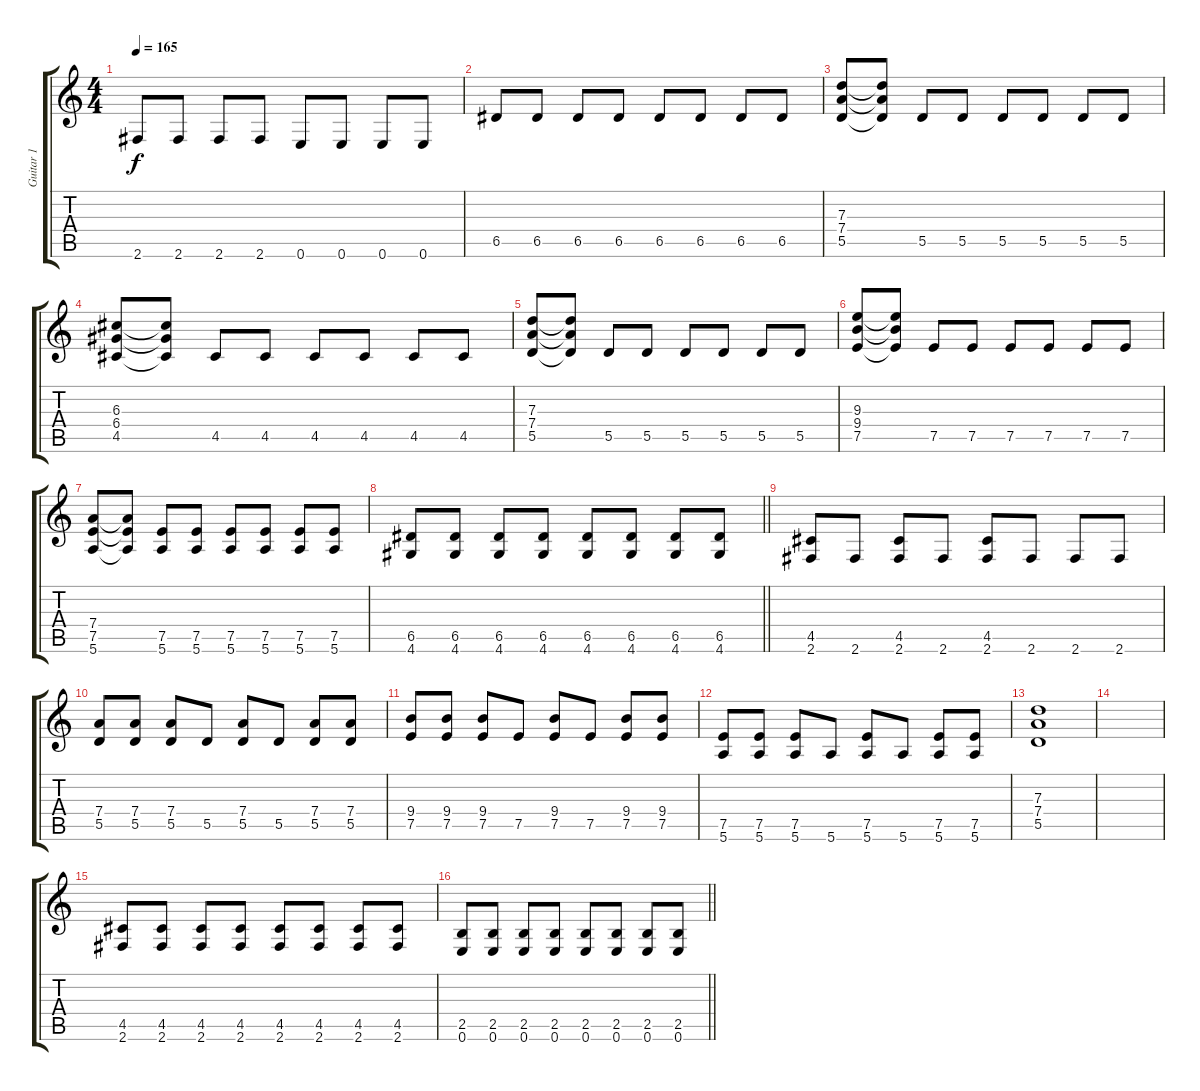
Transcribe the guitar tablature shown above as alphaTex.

\track ("Guitar 1" "Guitar 1") {instrument overdrivenguitar}
\staff {score tabs}
\tuning (E4 B3 G3 D3 A2 E2) {hide}
\ts (4 4)
\tempo 165
\clef g2
\ks c
2.6.8{dy f} 2.6.8 2.6.8 2.6.8 0.6.8 0.6.8 0.6.8 0.6.8 |
6.5.8 6.5.8 6.5.8 6.5.8 6.5.8 6.5.8 6.5.8 6.5.8 |
(7.3 7.4 5.5).8 (7.3{t} 7.4{t} 5.5{t}).8 5.5.8 5.5.8 5.5.8 5.5.8 5.5.8 5.5.8 |
(6.3 6.4 4.5).8 (6.3{t} 6.4{t} 4.5{t}).8 4.5.8 4.5.8 4.5.8 4.5.8 4.5.8 4.5.8 |
(7.3 7.4 5.5).8 (7.3{t} 7.4{t} 5.5{t}).8 5.5.8 5.5.8 5.5.8 5.5.8 5.5.8 5.5.8 |
(9.3 9.4 7.5).8 (9.3{t} 9.4{t} 7.5{t}).8 7.5.8 7.5.8 7.5.8 7.5.8 7.5.8 7.5.8 |
(7.4 7.5 5.6).8 (7.4{t} 7.5{t} 5.6{t}).8 (7.5 5.6).8 (7.5 5.6).8 (7.5 5.6).8 (7.5 5.6).8 (7.5 5.6).8 (7.5 5.6).8 |
\barLineRight lightlight
(6.5 4.6).8 (6.5 4.6).8 (6.5 4.6).8 (6.5 4.6).8 (6.5 4.6).8 (6.5 4.6).8 (6.5 4.6).8 (6.5 4.6).8 |
(4.5 2.6).8 2.6.8 (4.5 2.6).8 2.6.8 (4.5 2.6).8 2.6.8 2.6.8 2.6.8 |
(7.4 5.5).8 (7.4 5.5).8 (7.4 5.5).8 5.5.8 (7.4 5.5).8 5.5.8 (7.4 5.5).8 (7.4 5.5).8 |
(9.4 7.5).8 (9.4 7.5).8 (9.4 7.5).8 7.5.8 (9.4 7.5).8 7.5.8 (9.4 7.5).8 (9.4 7.5).8 |
(7.5 5.6).8 (7.5 5.6).8 (7.5 5.6).8 5.6.8 (7.5 5.6).8 5.6.8 (7.5 5.6).8 (7.5 5.6).8 |
(7.3 7.4 5.5).1{volume 0} |
|
(4.5 2.6).8{volume 13} (4.5 2.6).8 (4.5 2.6).8 (4.5 2.6).8 (4.5 2.6).8 (4.5 2.6).8 (4.5 2.6).8 (4.5 2.6).8 |
\barLineRight lightlight
(2.5 0.6).8 (2.5 0.6).8 (2.5 0.6).8 (2.5 0.6).8 (2.5 0.6).8 (2.5 0.6).8 (2.5 0.6).8 (2.5 0.6).8
